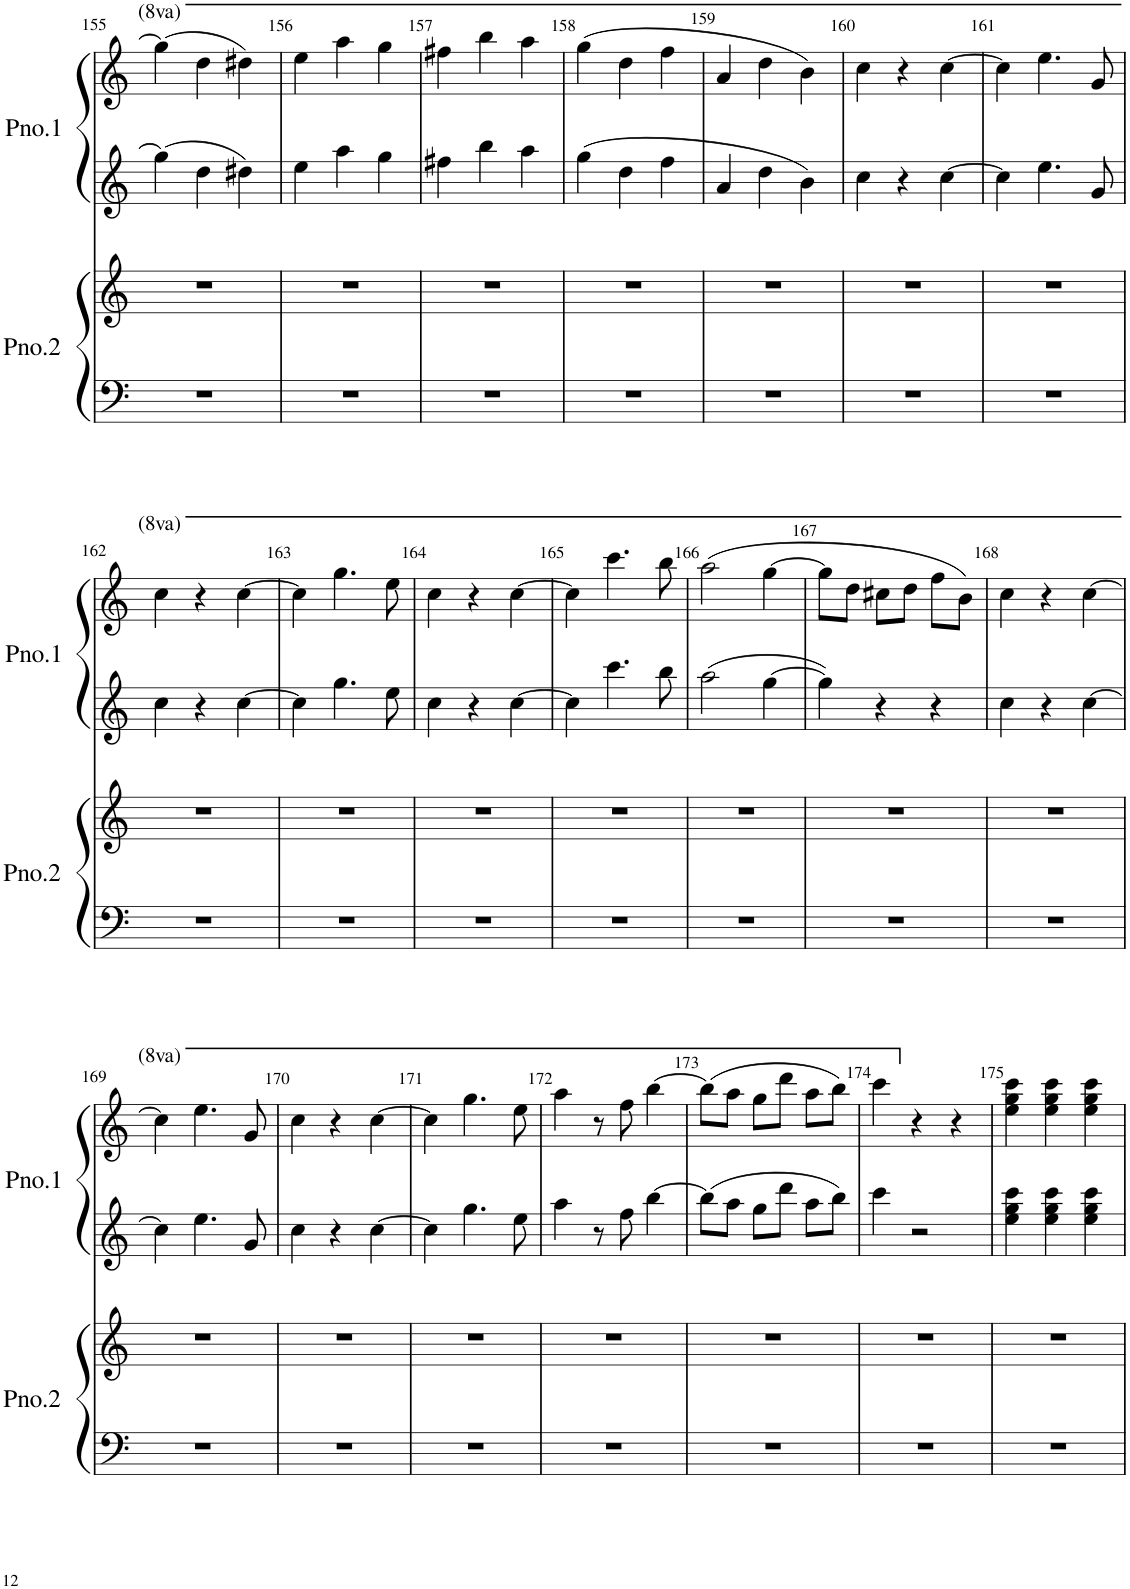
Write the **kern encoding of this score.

**kern	**kern	**kern	**kern
*part2	*part2	*part1	*part1
*staff4	*staff3	*staff2	*staff1
*I"Piano 2	*	*I"Piano 1	*
*I'Pno.2	*	*I'Pno.1	*
!!LO:PB:g=z
*clefF4	*clefG2	*clefG2	*clefG2
*k[]	*k[]	*k[]	*k[]
*M3/4	*M3/4	*M3/4	*M3/4
=155	=155	=155	=155
2.r	2.r	4gg\]	(4ggg\]
.	.	4dd\	4ddd\
.	.	4dd#X\	4ddd#X\)
=156	=156	=156	=156
2.r	2.r	4ee\	4eee\
.	.	4aa\	4aaa\
.	.	4gg\	4ggg\
=157	=157	=157	=157
2.r	2.r	4ff#X\	4fff#X\
.	.	4bb\	4bbb\
.	.	4aa\	4aaa\
=158	=158	=158	=158
2.r	2.r	4gg\	(4ggg\
.	.	4dd\	4ddd\
.	.	4ff\	4fff\
=159	=159	=159	=159
2.r	2.r	4a/	4aa/
.	.	4dd\	4ddd\
.	.	4b\	4bb\)
=160	=160	=160	=160
2.r	2.r	4cc\	4ccc\
.	.	4r	4r
.	.	[4cc\	[4ccc\
=161	=161	=161	=161
2.r	2.r	4cc\]	4ccc\]
.	.	4.ee\	4.eee\
.	.	8g/	8gg/
!!LO:LB:g=z
=162	=162	=162	=162
2.r	2.r	4cc\	4ccc\
.	.	4r	4r
.	.	[4cc\	[4ccc\
=163	=163	=163	=163
2.r	2.r	4cc\]	4ccc\]
.	.	4.gg\	4.ggg\
.	.	8ee\	8eee\
=164	=164	=164	=164
2.r	2.r	4cc\	4ccc\
.	.	4r	4r
.	.	[4cc\	[4ccc\
=165	=165	=165	=165
2.r	2.r	4cc\]	4ccc\]
.	.	4.ccc\	4.cccc\
.	.	8bb\	8bbb\
=166	=166	=166	=166
2.r	2.r	2aa\	(2aaa\
.	.	[4gg\	[4ggg\
=167	=167	=167	=167
2.r	2.r	4gg\]	8ggg\L]
.	.	.	8ddd\J
.	.	4r	8ccc#X\L
.	.	.	8ddd\J
.	.	4r	8fff\L
.	.	.	8bb\J)
=168	=168	=168	=168
2.r	2.r	4cc\	4ccc\
.	.	4r	4r
.	.	[4cc\	[4ccc\
!!LO:LB:g=z
=169	=169	=169	=169
2.r	2.r	4cc\]	4ccc\]
.	.	4.ee\	4.eee\
.	.	8g/	8gg/
=170	=170	=170	=170
2.r	2.r	4cc\	4ccc\
.	.	4r	4r
.	.	[4cc\	[4ccc\
=171	=171	=171	=171
2.r	2.r	4cc\]	4ccc\]
.	.	4.gg\	4.ggg\
.	.	8ee\	8eee\
=172	=172	=172	=172
2.r	2.r	4aa\	4aaa\
.	.	8r	8r
.	.	8ff\	8fff\
.	.	[4bb\	[4bbb\
=173	=173	=173	=173
2.r	2.r	8bb\L]	(8bbb\L]
.	.	8aa\J	8aaa\J
.	.	8gg\L	8ggg\L
.	.	8ddd\J	8dddd\J
.	.	8aa\L	8aaa\L
.	.	8bb\J	8bbb\J)
=174	=174	=174	=174
2.r	2.r	4ccc\	4cccc\
.	.	2r	4r
.	.	.	4r
=175	=175	=175	=175
2.r	2.r	4ee\ 4gg\ 4ccc\	4ee\ 4gg\ 4ccc\
.	.	4ee\ 4gg\ 4ccc\	4ee\ 4gg\ 4ccc\
.	.	4ee\ 4gg\ 4ccc\	4ee\ 4gg\ 4ccc\
=	=	=	=
*-	*-	*-	*-
